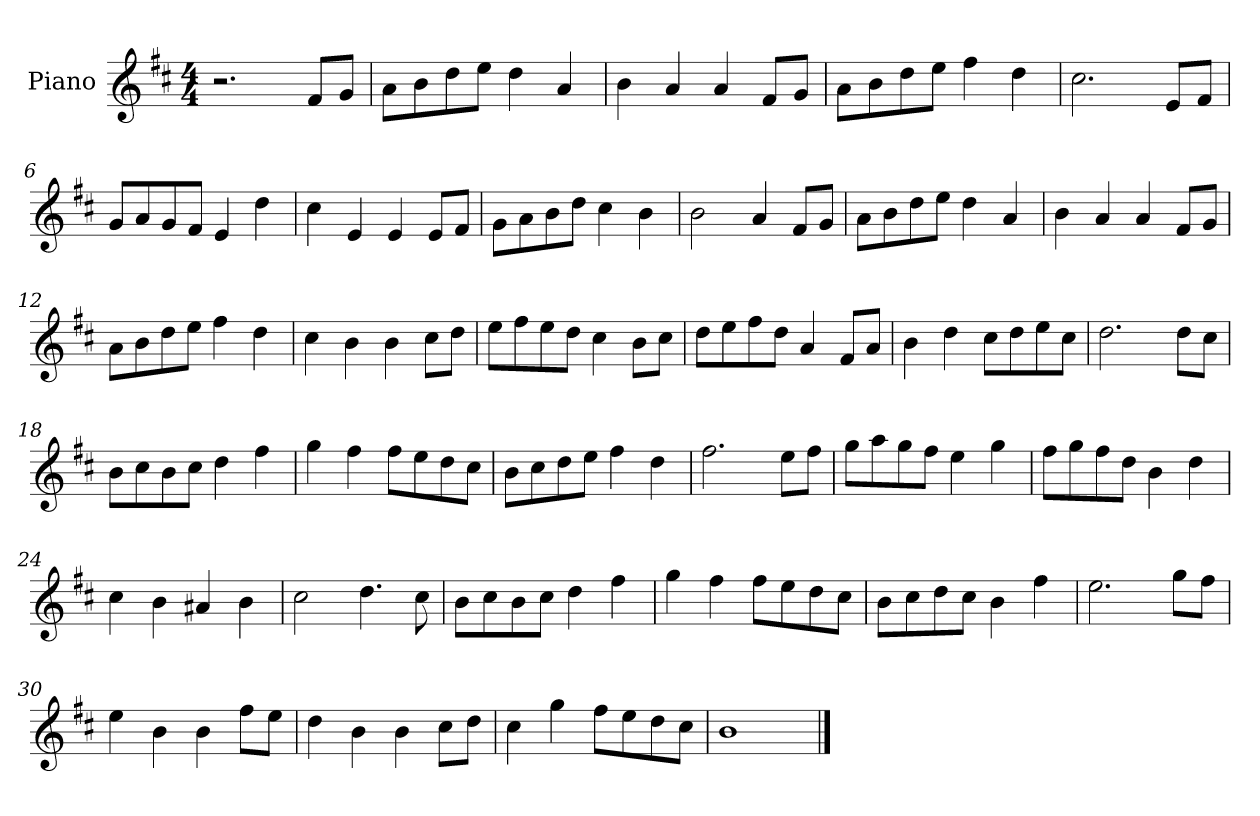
**kern
*part1
*staff1
*I"Piano
*I'Pno
*clefG2
*k[f#c#]
*M4/4
=1
2.r
8f#/L
8g/J
=2
8a\L
8b\
8dd\
8ee\J
4dd\
4a/
=3
4b\
4a/
4a/
8f#/L
8g/J
=4
8a\L
8b\
8dd\
8ee\J
4ff#\
4dd\
=5
2.cc#\
8e/L
8f#/J
=6
8g/L
8a/
8g/
8f#/J
4e/
4dd\
=7
4cc#\
4e/
4e/
8e/L
8f#/J
=8
8g\L
8a\
8b\
8dd\J
4cc#\
4b\
=9
2b\
4a/
8f#/L
8g/J
=10
8a\L
8b\
8dd\
8ee\J
4dd\
4a/
=11
4b\
4a/
4a/
8f#/L
8g/J
=12
8a\L
8b\
8dd\
8ee\J
4ff#\
4dd\
=13
4cc#\
4b\
4b\
8cc#\L
8dd\J
=14
8ee\L
8ff#\
8ee\
8dd\J
4cc#\
8b\L
8cc#\J
=15
8dd\L
8ee\
8ff#\
8dd\J
4a/
8f#/L
8a/J
=16
4b\
4dd\
8cc#\L
8dd\
8ee\
8cc#\J
=17
2.dd\
8dd\L
8cc#\J
=18
8b\L
8cc#\
8b\
8cc#\J
4dd\
4ff#\
=19
4gg\
4ff#\
8ff#\L
8ee\
8dd\
8cc#\J
=20
8b\L
8cc#\
8dd\
8ee\J
4ff#\
4dd\
=21
2.ff#\
8ee\L
8ff#\J
=22
8gg\L
8aa\
8gg\
8ff#\J
4ee\
4gg\
=23
8ff#\L
8gg\
8ff#\
8dd\J
4b\
4dd\
=24
4cc#\
4b\
4a#X/
4b\
=25
2cc#\
4.dd\
8cc#\
=26
8b\L
8cc#\
8b\
8cc#\J
4dd\
4ff#\
=27
4gg\
4ff#\
8ff#\L
8ee\
8dd\
8cc#\J
=28
8b\L
8cc#\
8dd\
8cc#\J
4b\
4ff#\
=29
2.ee\
8gg\L
8ff#\J
=30
4ee\
4b\
4b\
8ff#\L
8ee\J
=31
4dd\
4b\
4b\
8cc#\L
8dd\J
=32
4cc#\
4gg\
8ff#\L
8ee\
8dd\
8cc#\J
=33
1b
==
*-
